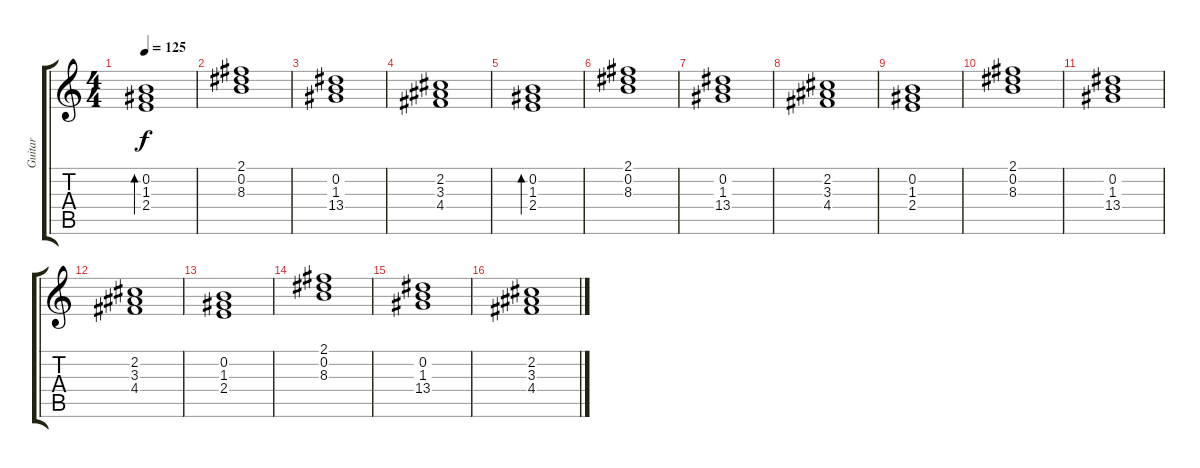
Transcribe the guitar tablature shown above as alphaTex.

\track ("Guitar" "Guitar") {instrument electricguitarmuted}
\staff {score tabs}
\tuning (E4 B3 G3 D3 A2 E2) {hide}
\ts (4 4)
\tempo 125
\clef g2
\ks c
(0.2 1.3 2.4).1{bd 480 dy f} |
(2.1 0.2 8.3).1 |
(0.2 1.3 13.4).1 |
(2.2 3.3 4.4).1 |
(0.2 1.3 2.4).1{bd 480} |
(2.1 0.2 8.3).1 |
(0.2 1.3 13.4).1 |
(2.2 3.3 4.4).1 |
(0.2 1.3 2.4).1 |
(2.1 0.2 8.3).1 |
(0.2 1.3 13.4).1 |
(2.2 3.3 4.4).1 |
(0.2 1.3 2.4).1 |
(2.1 0.2 8.3).1 |
(0.2 1.3 13.4).1 |
(2.2 3.3 4.4).1
